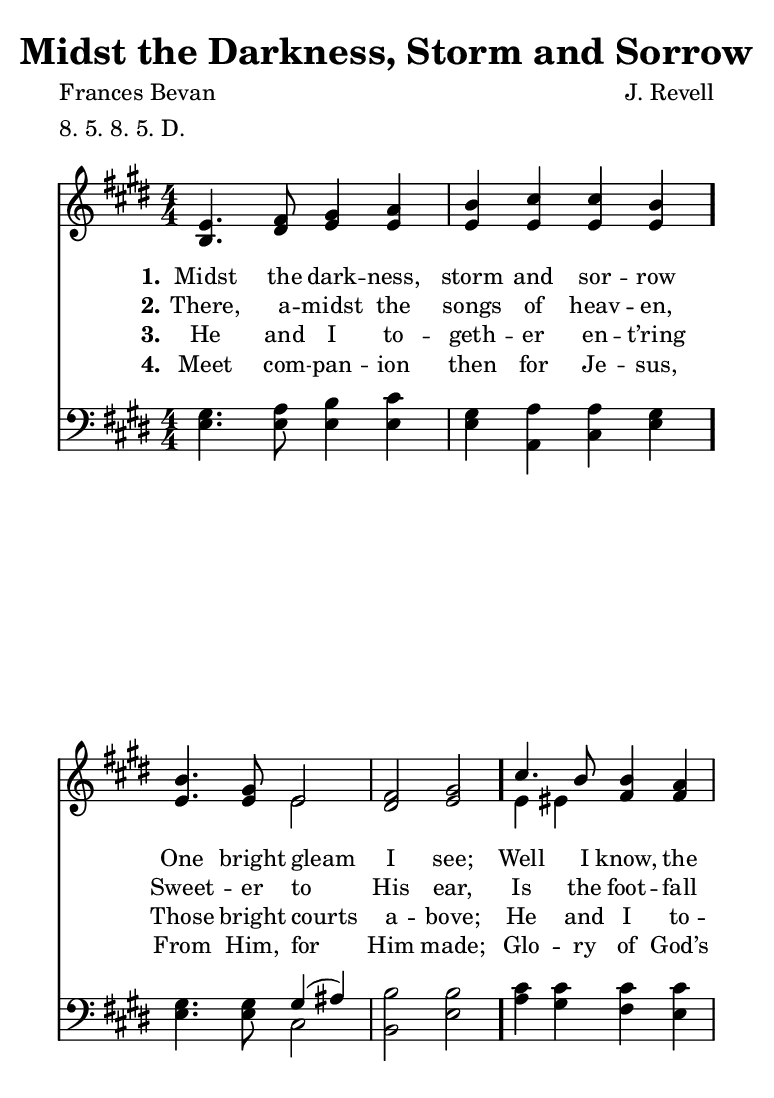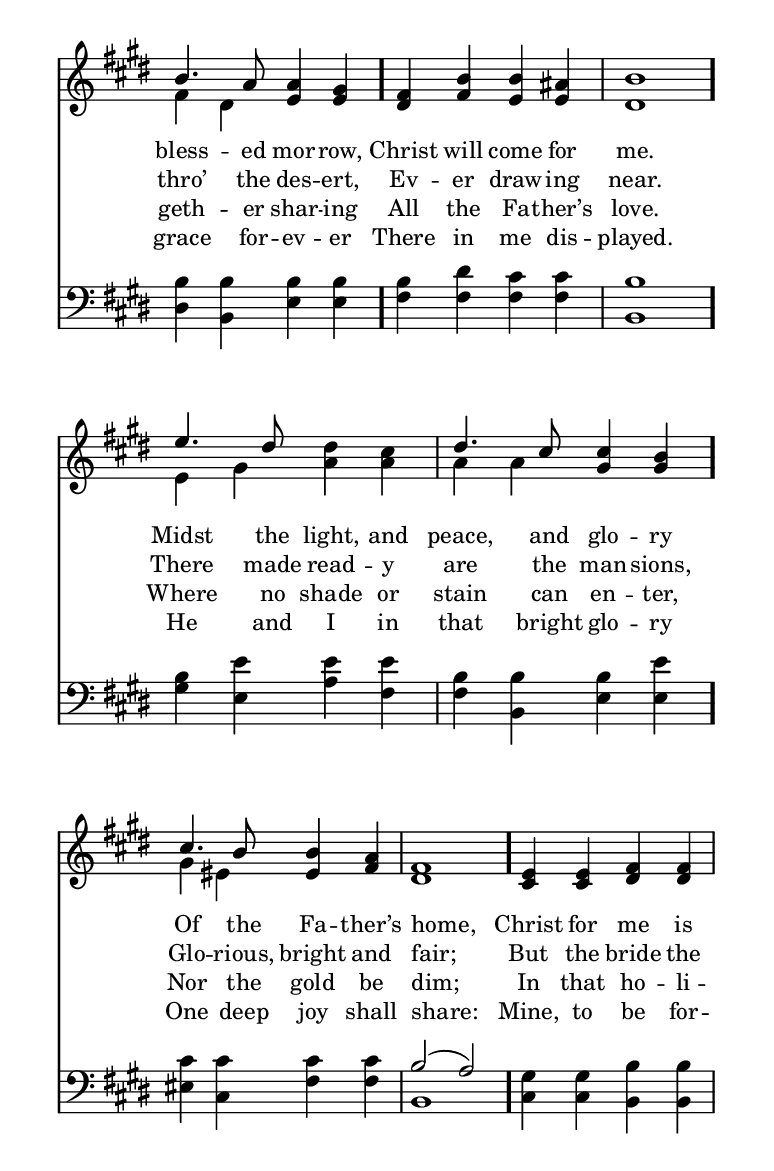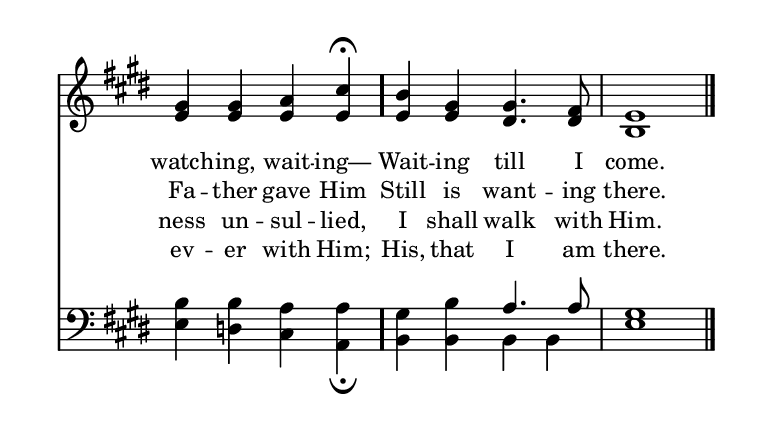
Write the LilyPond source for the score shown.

\include "common/global.ily"
\paper {
  \include "common/paper.ily"
}

\header{
  hymnnumber = "239"
  title = "Midst the Darkness, Storm and Sorrow"
  tunename = ""
  meter = "8. 5. 8. 5. D."
  poet = "Frances Bevan" % see https://hymnary.org/text/midst_the_darkness_storm_and_sorrow
  composer = "J. Revell" % not found at hymnary.org
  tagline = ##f
}

ta = { \tempo 4=90 }
tb = { \tempo 4=45 }

global = {
  \include "common/overrides.ily"
  \override Staff.TimeSignature.style = #'numbered
  \time 4/4
  \override Score.MetronomeMark.transparent = ##t % hide all fermata changes too
  \ta
  \key e \major
  \autoBeamOff
}

notesSoprano = {
\global
\relative c' {

  e4. fis8 gis4 a | b cis cis b |
  b4. gis8 e2 | fis2 gis |
  cis4. b8 b4 a | b4. a8 a4 gis |
  fis4 b b ais | b1 |
  e4. dis8 dis4 cis | dis4. cis8 cis4 b |
  cis4. b8 b4 a | fis1 |
  e4 e fis fis | gis gis a \tb cis\fermata \ta |
  b4 gis gis4. fis8 | e1 |

  \bar "|."

}
}

notesAlto = {
\global
\relative e' {

  b4. dis8 e4 e | e e e e |
  e4. e8 e2 | dis e |
  e4 eis fis fis | fis dis e e |
  dis fis e e | dis1 |
  e4 gis a a | a a gis gis |
  gis4 eis eis fis | dis1 |
  cis4 cis dis dis | e e e e |
  e4 e dis4. dis8 | b1 |

}
}

notesTenor = {
\global
\relative a {

  gis4. a8 b4 cis | gis a a gis |
  gis4. gis8 gis4( ais) | b2 b |
  cis4 cis cis cis | b b b b |
  b4 dis cis cis | b1 |
  b4 e e e | b b b e |
  cis4 cis cis cis | b2( a) |
  gis4 gis b b | b b a a |
  gis4 b a4. a8 | gis1 |

}
}

notesBass = {
\global
\relative f {

  e4. e8 e4 e | e a, cis e |
  e4. e8 cis2 | b e |
  a4 gis fis e | dis b e e |
  fis4 fis fis fis | b,1 |
  gis'4 e a fis | fis b, e e |
  eis cis fis fis | b,1 |
  cis4 cis b b | e d cis a_\fermata |
  b4 b b b | e1 |

}
}

notesAlign = {
\global
\relative c' {

  c4. c8 c4 c | c c c c |
  c4. c8 c4 ~ c | c2 c |
  c4. c8 c4 c | c4. c8 c4 c |
  c4 c c c | c1 |
  c4. c8 c4 c | c4. c8 c4 c |
  c4. c8 c4 c | c2 ~ c |
  c4 c c c | c c c c |
  c4 c c4. c8 | c1 |

}
}

wordsA = \lyricmode {
\set stanza = "1."

Midst the dark -- ness, storm and sor -- row \bar "."
One bright gleam I see; \bar "."
Well I know, the bless -- ed mor -- row, \bar "."
Christ will come for me. \bar "."
Midst the light, and peace, and glo -- ry \bar "."
Of the Fa -- ther’s home, \bar "."
Christ for me is watch -- ing, wait -- ing— \bar "."
Wait -- ing till I come. \bar "."

}

wordsB = \lyricmode {
\set stanza = "2."

There, a -- midst the songs of heav -- en,
Sweet -- er to His ear,
Is the foot -- fall thro’ the des -- ert,
Ev -- er draw -- ing near.
There made read -- y are the man -- sions,
Glo -- rious, bright and fair;
But the bride the Fa -- ther gave Him
Still is want -- ing there.

}

wordsC = \lyricmode {
\set stanza = "3."

He and I to -- geth -- er en -- t’ring
Those bright courts a -- bove;
He and I to -- geth -- er shar -- ing
All the Fa -- ther’s love.
Where no shade or stain can en -- ter,
Nor the gold be dim; % blue book puts "Or" for "Nor"
In that ho -- li -- ness un -- sul -- lied,
I shall walk with Him.

}

wordsD = \lyricmode {
\set stanza = "4."

Meet com -- pan -- ion then for Je -- sus,
From Him, for Him made;
Glo -- ry of God’s grace for -- ev -- er
There in me dis -- played.
He and I in that bright glo -- ry
One deep joy shall share:
Mine, to be for -- ev -- er with Him;
His, that I am there.

}

\score {
  \context ChoirStaff <<
    \context Staff = upper <<
      \set Staff.autoBeaming = ##f
      \set ChoirStaff.systemStartDelimiter = #'SystemStartBar
      \set ChoirStaff.printPartCombineTexts = ##f
      \partcombine #'(2 . 11) \notesSoprano \notesAlto
      \context NullVoice = aligned { \voiceOne << \notesAlign >> }
      \context Lyrics = one   \lyricsto aligned \wordsA
      \context Lyrics = two   \lyricsto aligned \wordsB
      \context Lyrics = three \lyricsto aligned \wordsC
      \context Lyrics = four  \lyricsto aligned \wordsD
    >>
    \context Staff = men <<
      \set Staff.autoBeaming = ##f
      \clef bass
      \set ChoirStaff.printPartCombineTexts = ##f
      \partcombine #'(2 . 11) \notesTenor \notesBass
    >>
  >>
  \layout {
    \include "common/layout.ily"
  }
  #(cond ((ly:get-option 'eog-midi-permitted) #{ \midi{
    \include "common/midi.ily"
  } #}))
}

\version "2.19.49"  % necessary for upgrading to future LilyPond versions.

% vi:set et ts=2 sw=2 ai nocindent syntax=lilypond:
